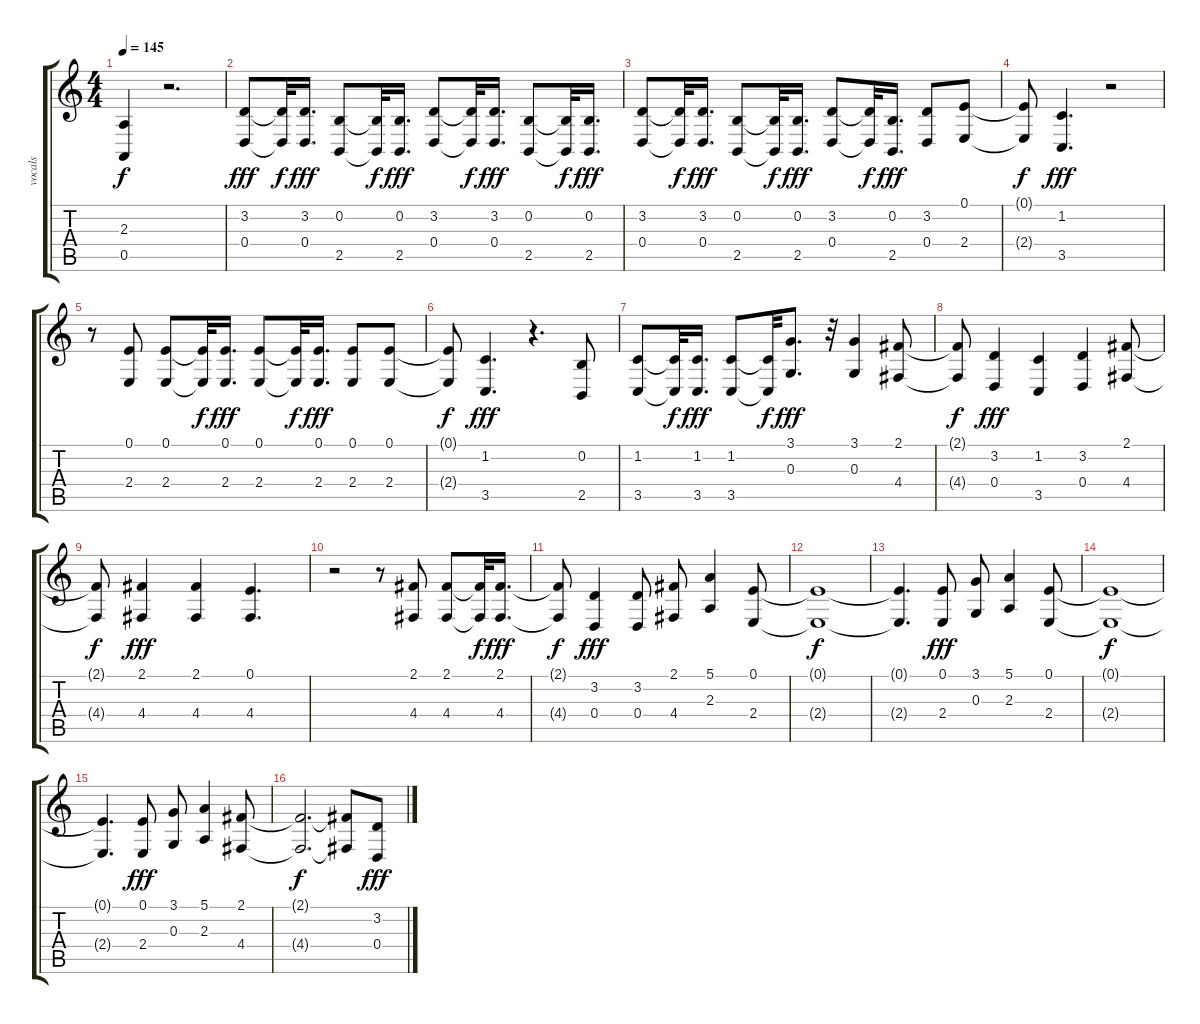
\track ("vocals" "vocals") {instrument lead5charang}
\staff {score tabs}
\tuning (E4 B3 G3 D3 A2 E2) {hide}
\ts (4 4)
\tempo 145
\clef g2
\ks c
(2.3{t} 0.5{t}).4{dy f} r.2{d} |
(3.2 0.4).8{dy fff} (3.2{t} 0.4{t}).32{dy f} (3.2 0.4).16{d dy fff} (0.2 2.5).8 (0.2{t} 2.5{t}).32{dy f} (0.2 2.5).16{d dy fff} (3.2 0.4).8 (3.2{t} 0.4{t}).32{dy f} (3.2 0.4).16{d dy fff} (0.2 2.5).8 (0.2{t} 2.5{t}).32{dy f} (0.2 2.5).16{d dy fff} |
(3.2 0.4).8 (3.2{t} 0.4{t}).32{dy f} (3.2 0.4).16{d dy fff} (0.2 2.5).8 (0.2{t} 2.5{t}).32{dy f} (0.2 2.5).16{d dy fff} (3.2 0.4).8 (3.2{t} 0.4{t}).32{dy f} (0.2 2.5).16{d dy fff} (3.2 0.4).8 (0.1 2.4).8 |
(0.1{t} 2.4{t}).8{dy f} (1.2 3.5).4{d dy fff} r.2 |
r.8 (0.1 2.4).8 (0.1 2.4).8 (0.1{t} 2.4{t}).32{dy f} (0.1 2.4).16{d dy fff} (0.1 2.4).8 (0.1{t} 2.4{t}).32{dy f} (0.1 2.4).16{d dy fff} (0.1 2.4).8 (0.1 2.4).8 |
(0.1{t} 2.4{t}).8{dy f} (1.2 3.5).4{d dy fff} r.4{d} (0.2 2.5).8 |
(1.2 3.5).8 (1.2{t} 3.5{t}).32{dy f} (1.2 3.5).16{d dy fff} (1.2 3.5).8 (1.2{t} 3.5{t}).32{dy f} (3.1 0.3).8{d dy fff} r.32 (3.1 0.3).4 (2.1 4.4).8 |
(2.1{t} 4.4{t}).8{dy f} (3.2 0.4).4{dy fff} (1.2 3.5).4 (3.2 0.4).4 (2.1 4.4).8 |
(2.1{t} 4.4{t}).8{dy f} (2.1 4.4).4{dy fff} (2.1 4.4).4 (0.1 4.4).4{d} |
r.2 r.8 (2.1 4.4).8 (2.1 4.4).8 (2.1{t} 4.4{t}).32{dy f} (2.1 4.4).16{d dy fff} |
(2.1{t} 4.4{t}).8{dy f} (3.2 0.4).4{dy fff} (3.2 0.4).8 (2.1 4.4).8 (5.1 2.3).4 (0.1 2.4).8 |
(0.1{t} 2.4{t}).1{dy f} |
(0.1{t} 2.4{t}).4{d} (0.1 2.4).8{dy fff} (3.1 0.3).8 (5.1 2.3).4 (0.1 2.4).8 |
(0.1{t} 2.4{t}).1{dy f} |
(0.1{t} 2.4{t}).4{d} (0.1 2.4).8{dy fff} (3.1 0.3).8 (5.1 2.3).4 (2.1 4.4).8 |
(2.1{t} 4.4{t}).2{d dy f} (2.1{t} 4.4{t}).8 (3.2 0.4).8{dy fff}
